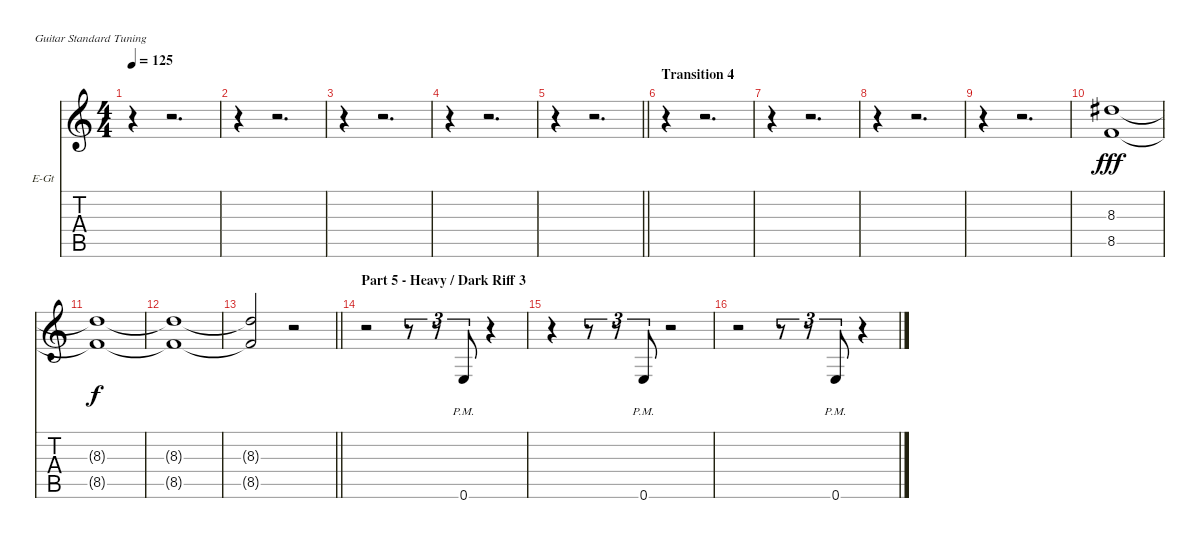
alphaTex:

\bracketExtendMode nobrackets
\firstSystemTrackNameOrientation horizontal
\otherSystemsTrackNameOrientation horizontal
\track ("Effects" "E-Gt") {instrument guitarharmonics}
\staff {score tabs}
\tuning (E4 B3 G3 D3 A2 E2)
\ts (4 4)
\tempo 125
\clef g2
\ks c
r.4{dy f} r.2{d} |
r.4 r.2{d} |
r.4 r.2{d} |
r.4 r.2{d} |
\barLineRight lightlight
r.4 r.2{d} |
\section ("" "Transition 4")
r.4 r.2{d} |
r.4 r.2{d} |
r.4 r.2{d} |
r.4 r.2{d} |
(8.3 8.5).1{dy fff} |
(8.3{t} 8.5{t}).1{dy f} |
(8.3{t} 8.5{t}).1 |
\barLineRight lightlight
(8.3{t} 8.5{t}).2 r.2 |
\section ("" "Part 5 - Heavy / Dark Riff 3")
r.2 r.8{tu (3 2)} r.8{tu (3 2)} 0.6{pm}.8{tu (3 2)} r.4 |
r.4 r.8{tu (3 2)} r.8{tu (3 2)} 0.6{pm}.8{tu (3 2)} r.2 |
r.2 r.8{tu (3 2)} r.8{tu (3 2)} 0.6{pm}.8{tu (3 2)} r.4
